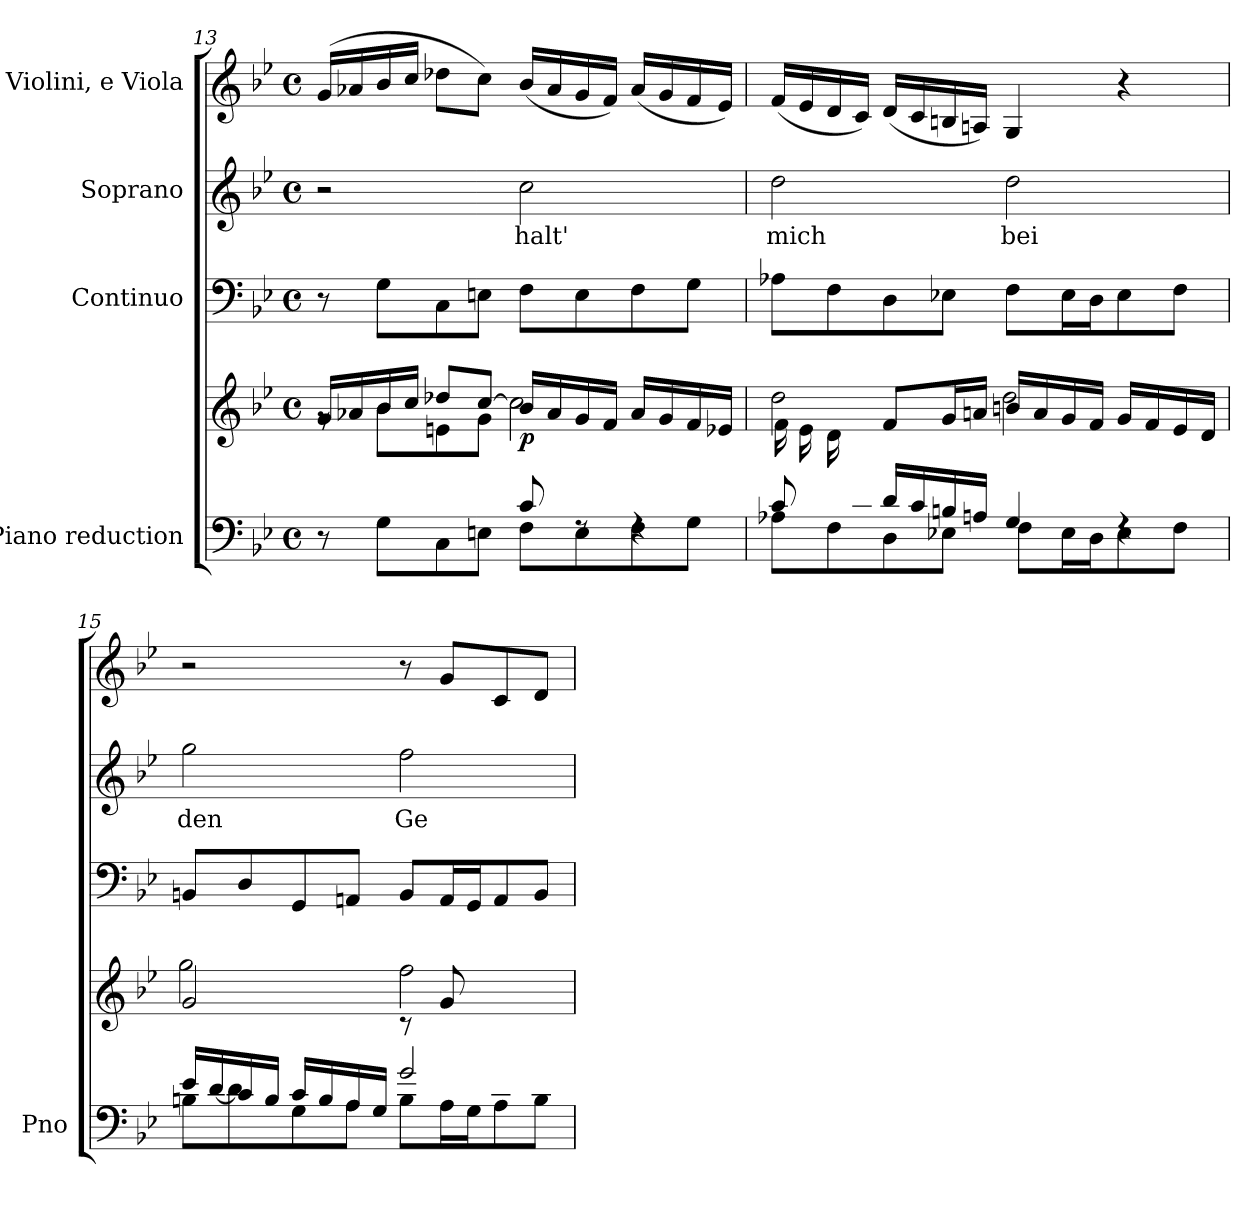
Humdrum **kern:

**kern	**kern	**dynam	**kern	**kern	**text	**kern
*part4	*part4	*part4	*part3	*part2	*part2	*part1
*staff5	*staff4	*staff4/5	*staff3	*staff2	*staff2	*staff1
*I"Piano reduction	*	*	*I"Continuo	*I"Soprano	*	*I"Violini, e Viola
*I'Pno	*	*	*	*	*	*
!!LO:PB:g=z
*clefF4	*clefG2	*	*clefF4	*clefG2	*	*clefG2
*k[b-e-]	*k[b-e-]	*	*k[b-e-]	*k[b-e-]	*	*k[b-e-]
*M4/4	*M4/4	*	*M4/4	*M4/4	*	*M4/4
*met(c)	*met(c)	*	*met(c)	*met(c)	*	*met(c)
=13	=13	=13	=13	=13	=13	=13
*^	*^	*	*	*	*	*
8r	8ryy	16g/LL	8rg	.	8r	2r	.	(>16g/LL
.	.	16a-X/	.	.	.	.	.	16a-X/
8ryy	8G\L	16b-/	8b-\L	.	8G\L	.	.	16b-/
.	.	16cc/JJ	.	.	.	.	.	16cc/JJ
4ryy	8C\	8dd-X/L	8en\	.	8C\	.	.	8dd-X\L
.	8En\J	[8cc/J	8g\J	.	8En\J	.	.	8cc\J)
!	!	!	!	!LO:DY:b	!	!	!LO:LY:b	!
8c/	8F\L	16b-/LL	2cc\]	p	8F\L	2cc\	halt'	(<16b-/LL
.	.	16a-/	.	.	.	.	.	16a-/
8rF	8E\	16g/	.	.	8E\	.	.	16g/
.	.	16f/JJ	.	.	.	.	.	16f/JJ)
4rF	8F\	16a-/LL	.	.	8F\	.	.	(<16a-/LL
.	.	16g/	.	.	.	.	.	16g/
.	8G\J	16f/	.	.	8G\J	.	.	16f/
.	.	16e-X/JJ	.	.	.	.	.	16e-/JJ)
=14	=14	=14	=14	=14	=14	=14	=14	=14
*	*^	*	*^	*	*	*	*	*
!	!	!	!	!	!	!	!	!	!LO:LY:b	!
8c/L	8.ryy	8A-X\L	8ryy	2dd\	16f\LL	.	8A-X\L	2dd\	mich	(<16f/LL
.	.	.	.	.	16e-\	.	.	.	.	16e-/
2..ryy	.	8F\	8d/J	.	16d\	.	8F\	.	.	16d/
.	16c/JJ	.	.	.	2ryy	.	.	.	.	16c/JJ)
.	16d/LL	8D\	8f/L	.	.	.	8D\	.	.	(<16d/LL
.	16c/	.	.	.	.	.	.	.	.	16c/
.	16Bn/	8E-X\J	16g/L	.	.	.	8E-X\J	.	.	16Bn/
.	16An/JJ	.	16an/JJ	.	.	.	.	.	.	16An/JJ)
!	!	!	!	!	!	!	!	!	!LO:LY:b	!
.	4G/	8F\L	16bn/LL	2dd\	.	.	8F\L	2dd\	bei	4G/
.	.	.	16a/	.	.	.	.	.	.	.
.	.	16E-\L	16g/	.	.	.	16E-\L	.	.	.
.	.	16D\J	16f/JJ	.	4ryy	.	16D\J	.	.	.
.	4rF	8E-\	16g/LL	.	.	.	8E-\	.	.	4r
.	.	.	16f/	.	.	.	.	.	.	.
.	.	8F\J	16e-/	.	.	.	8F\J	.	.	.
.	.	.	16d/JJ	.	16ryy	.	.	.	.	.
=15	=15	=15	=15	=15	=15	=15	=15	=15	=15	=15
!	!	!	!	!	!	!	!	!	!LO:LY:b	!
*	*	*	*	*v	*v	*	*	*	*	*
2.ryy	16e-/LL	8Bn\L	2g/	2gg\	.	8BBn/L	2gg\	den	2r
.	[16d/	.	.	.	.	.	.	.	.
.	16c/	8d\]	.	.	.	8D/	.	.	.
.	16B/JJ	.	.	.	.	.	.	.	.
.	16c/LL	8G\	.	.	.	8GG/	.	.	.
.	16B/	.	.	.	.	.	.	.	.
.	16A/	8A\J	.	.	.	8AAn/J	.	.	.
.	16G/JJ	.	.	.	.	.	.	.	.
!	!	!	!	!	!	!	!	!LO:LY:b	!
.	2g/	8B\L	8rc	2ff\	.	8BB/L	2ff\	Ge-	8r
.	.	16A\L	8g/L	.	.	16AA/L	.	.	8g/L
.	.	16G\J	.	.	.	16GG/J	.	.	.
8c/	.	8A\	4ryy	.	.	8AA/	.	.	8c/
8d/J	.	8B\J	.	.	.	8BB/J	.	.	8d/J
*v	*v	*v	*	*	*	*	*	*	*
*	*v	*v	*	*	*	*	*
=	=	=	=	=	=	=
*-	*-	*-	*-	*-	*-	*-
